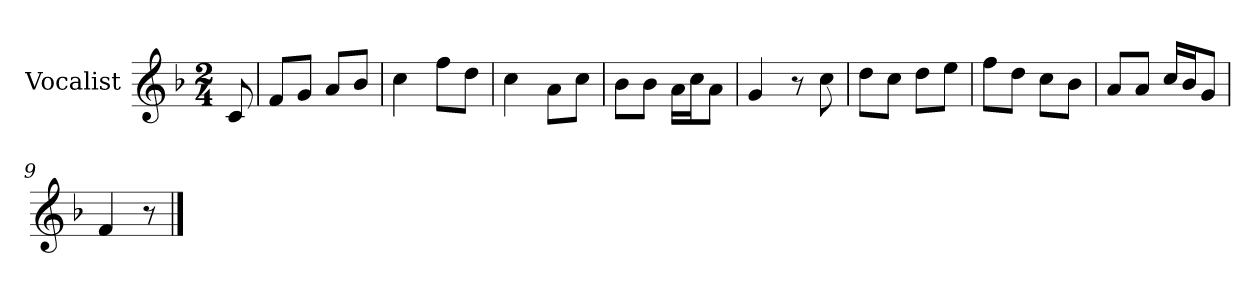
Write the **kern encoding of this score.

**kern
*part1
*staff1
*I"Vocalist
*k[b-]
*F:
*M2/4
=
8c
=1
8fL
8gJ
8aL
8b-J
=2
4cc
8ffL
8ddJ
=3
4cc
8aL
8ccJ
=4
8b-L
8b-J
16aLL
16ccJ
8aJ
=5
4g
8r
8cc
=6
8ddL
8ccJ
8ddL
8eeJ
=7
8ffL
8ddJ
8ccL
8b-J
=8
8aL
8aJ
16ccLL
16b-J
8gJ
=9
4f
8r
==
*-
